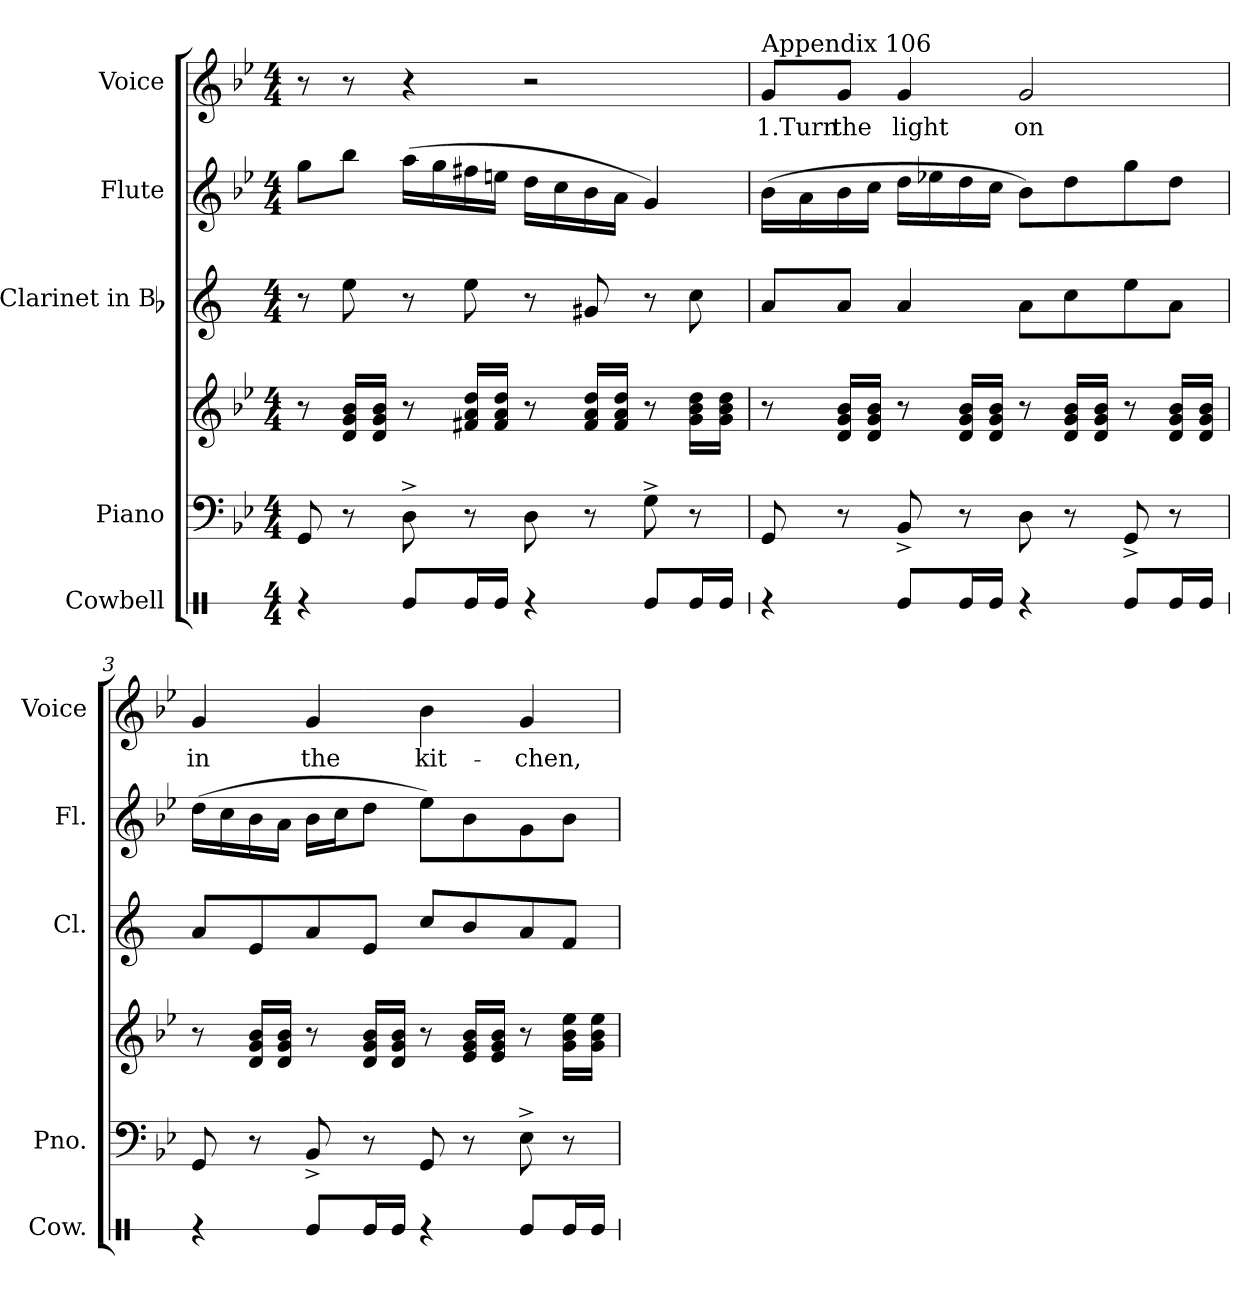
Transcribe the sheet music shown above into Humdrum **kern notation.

**kern	**kern	**kern	**kern	**kern	**kern	**text
*part5	*part4	*part4	*part3	*part2	*part1	*part1
*staff6	*staff5	*staff4	*staff3	*staff2	*staff1	*staff1
*I"Cowbell	*I"Piano	*	*I"Clarinet in Bb	*I"Flute	*I"Voice	*
*I'Cow.	*I'Pno.	*	*I'Cl.	*I'Fl.	*I'Voice	*
!!LO:PB:g=z
*stria1	*	*	*	*	*	*
*clefX	*clefF4	*clefG2	*clefG2	*clefG2	*clefG2	*
*	*	*	*ITrd1c2	*	*	*
*k[]	*k[b-e-]	*k[b-e-]	*k[b-e-]	*k[b-e-]	*k[b-e-]	*
*C:	*B-:	*B-:	*B-:	*B-:	*B-:	*
*M4/4	*M4/4	*M4/4	*M4/4	*M4/4	*M4/4	*
*MM112	*MM112	*MM112	*MM112	*MM112	*MM112	*
=1	=1	=1	=1	=1	=1	=1
4r	8GGi/	8r	8r	8ggi\L	8r	.
.	8r	16di/ 16gi 16b-iLL	8ddi\	8bb-i\J	8r	.
.	.	16di/ 16gi 16b-iJJ	.	.	.	.
8Rei/L	8D^i\	8r	8r	(16aai\LL	4r	.
.	.	.	.	16ggi\	.	.
16Rei/L	8r	16f#Xi/ 16ai 16ddiLL	8ddi\	16ff#Xi\	.	.
16Rei/JJ	.	16f#i/ 16ai 16ddiJJ	.	16eeni\JJ	.	.
4r	8Di\	8r	8r	16ddi\LL	2r	.
.	.	.	.	16cci\	.	.
.	8r	16f#i/ 16ai 16ddiLL	8f#Xi/	16b-i\	.	.
.	.	16f#i/ 16ai 16ddiJJ	.	16ai\JJ	.	.
8Rei/L	8G^i\	8r	8r	4gi/)	.	.
16Rei/L	8r	16gi\ 16b-i 16ddiLL	8b-i\	.	.	.
16Rei/JJ	.	16gi\ 16b-i 16ddiJJ	.	.	.	.
=2	=2	=2	=2	=2	=2	=2
!	!	!	!	!	!LO:TX:a:t=Appendix 106	!
!	!	!	!	!	!	!LO:LY:b:color=#000000
4r	8GGi/	8r	8gi/L	(16b-i\LL	8gi/L	1.Turn
.	.	.	.	16ai\	.	.
!	!	!	!	!	!	!LO:LY:b:color=#000000
.	8r	16di/ 16gi 16b-iLL	8gi/J	16b-i\	8gi/J	the
.	.	16di/ 16gi 16b-iJJ	.	16cci\JJ	.	.
!	!	!	!	!	!	!LO:LY:b:color=#000000
8Rei/L	8BB-^i/	8r	4gi/	16ddi\LL	4gi/	light
.	.	.	.	16ee-Xi\	.	.
16Rei/L	8r	16di/ 16gi 16b-iLL	.	16ddi\	.	.
16Rei/JJ	.	16di/ 16gi 16b-iJJ	.	16cci\JJ	.	.
!	!	!	!	!	!	!LO:LY:b:color=#000000
4r	8Di\	8r	8gi\L	8b-i\L)	2gi/	on
.	8r	16di/ 16gi 16b-iLL	8b-i\	8ddi\	.	.
.	.	16di/ 16gi 16b-iJJ	.	.	.	.
8Rei/L	8GG^i/	8r	8ddi\	8ggi\	.	.
16Rei/L	8r	16di/ 16gi 16b-iLL	8gi\J	8ddi\J	.	.
16Rei/JJ	.	16di/ 16gi 16b-iJJ	.	.	.	.
=3	=3	=3	=3	=3	=3	=3
!	!	!	!	!	!	!LO:LY:b:color=#000000
4r	8GGi/	8r	8gi/L	(16ddi\LL	4gi/	in
.	.	.	.	16cci\	.	.
.	8r	16di/ 16gi 16b-iLL	8di/	16b-i\	.	.
.	.	16di/ 16gi 16b-iJJ	.	16ai\JJ	.	.
!	!	!	!	!	!	!LO:LY:b:color=#000000
8Rei/L	8BB-^i/	8r	8gi/	16b-i\LL	4gi/	the
.	.	.	.	16cci\J	.	.
16Rei/L	8r	16di/ 16gi 16b-iLL	8di/J	8ddi\J	.	.
16Rei/JJ	.	16di/ 16gi 16b-iJJ	.	.	.	.
!	!	!	!	!	!	!LO:LY:b:color=#000000
4r	8GGi/	8r	8b-i/L	8ee-i\L)	4b-i\	kit-
.	8r	16e-i/ 16gi 16b-iLL	8ai/	8b-i\	.	.
.	.	16e-i/ 16gi 16b-iJJ	.	.	.	.
!	!	!	!	!	!	!LO:LY:b:color=#000000
8Rei/L	8E-^i\	8r	8gi/	8gi\	4gi/	-chen,
16Rei/L	8r	16gi\ 16b-i 16ee-iLL	8e-i/J	8b-i\J	.	.
16Rei/JJ	.	16gi\ 16b-i 16ee-iJJ	.	.	.	.
=	=	=	=	=	=	=
*-	*-	*-	*-	*-	*-	*-
